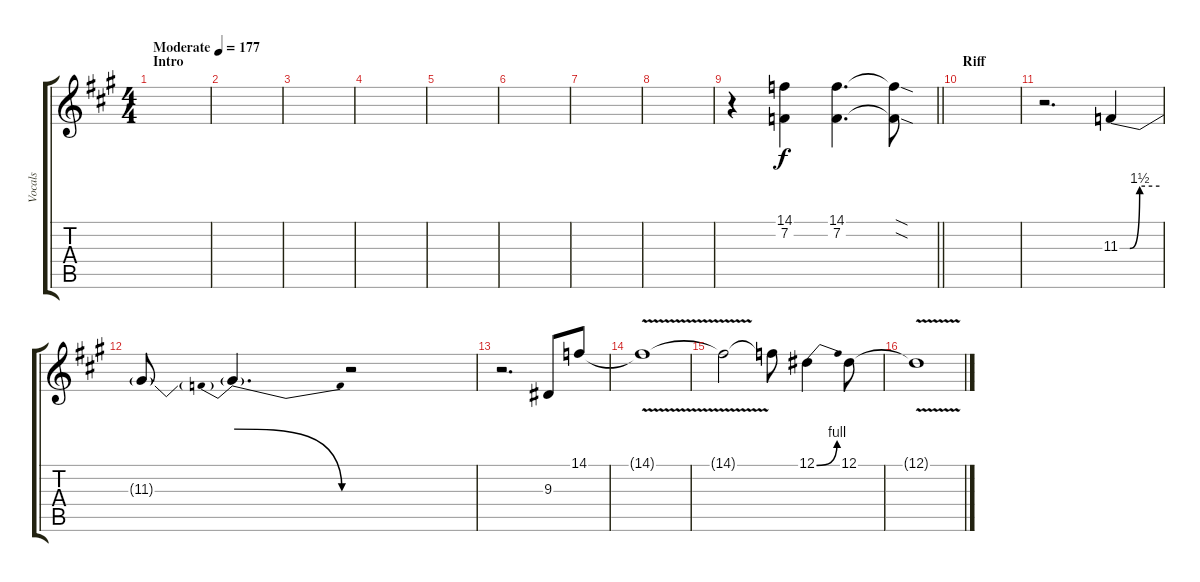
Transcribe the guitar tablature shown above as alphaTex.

\track ("Vocals" "Vocals") {instrument lead6voice}
\staff {score tabs}
\tuning (Eb4 Bb3 Gb3 Db3 Ab2 Eb2) {hide}
\ts (4 4)
\section ("" "Intro")
\tempo (177 "Moderate")
\clef g2
\ks a
|
|
|
|
|
|
|
|
\barLineRight lightlight
r.4 (14.1 7.2).4 (14.1 7.2).4{d} (14.1{sod t} 7.2{sod t}).8 |
\section ("" "Riff")
|
r.2{d} 11.3{be (custom 0 0 15 0 30 6 60 6)}.4 |
11.3{t}.8 11.3{be (prebendrelease 0 6 60 0) t}.4{d} r.2 |
r.2{d} 9.3.8 14.1.8 |
14.1{v t}.1 |
14.1{t}.2 14.1{t}.8 12.1{be (bend 0 0 60 4)}.4 12.1.8 |
12.1{v t}.1
